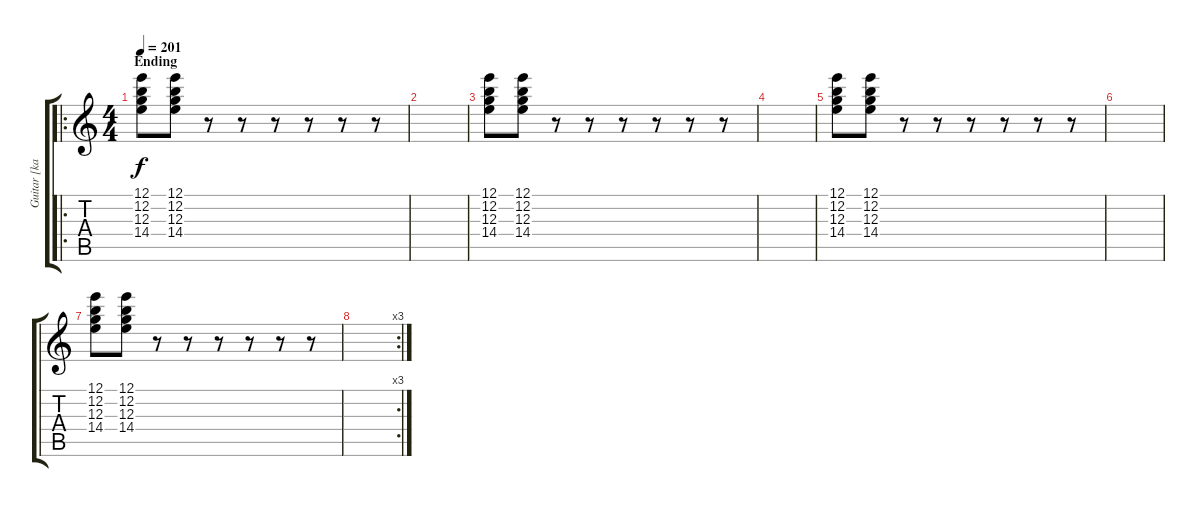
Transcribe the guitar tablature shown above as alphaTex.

\track ("Guitar [karukan]" "Guitar [ka") {instrument overdrivenguitar}
\staff {score tabs}
\tuning (E4 B3 G3 D3 A2 E2) {hide}
\ro
\ts (4 4)
\section ("" "Ending")
\tempo 201
\clef g2
\ks c
(12.1 12.2 12.3 14.4).8{dy f} (12.1 12.2 12.3 14.4).8 r.8 r.8 r.8 r.8 r.8 r.8 |
|
(12.1 12.2 12.3 14.4).8 (12.1 12.2 12.3 14.4).8 r.8 r.8 r.8 r.8 r.8 r.8 |
|
(12.1 12.2 12.3 14.4).8 (12.1 12.2 12.3 14.4).8 r.8 r.8 r.8 r.8 r.8 r.8 |
|
(12.1 12.2 12.3 14.4).8 (12.1 12.2 12.3 14.4).8 r.8 r.8 r.8 r.8 r.8 r.8 |
\rc 3
